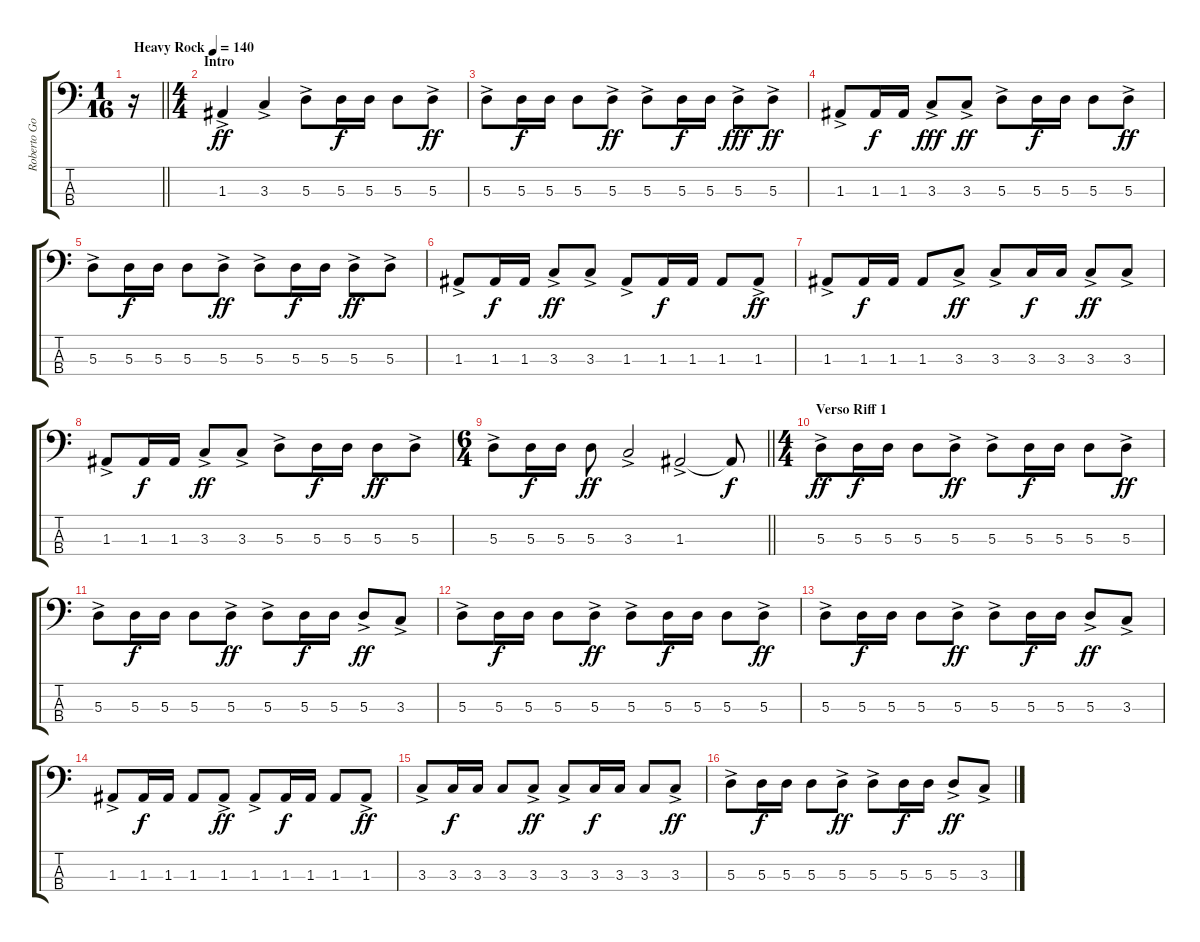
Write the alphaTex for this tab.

\track ("Roberto Gonzalo" "Roberto Go") {instrument electricbassfinger}
\staff {score tabs}
\tuning (G2 D2 A1 E1) {hide}
\ts (1 16)
\tempo (140 "Heavy Rock")
\clef f4
\barLineRight lightlight
\ks c
r.16{dy ff instrument electricbassfinger} |
\ts (4 4)
\section ("" "Intro")
1.3{ac}.4 3.3{ac}.4 5.3{ac}.8 5.3.16{dy f} 5.3.16 5.3.8 5.3{ac}.8{dy ff} |
5.3{ac}.8 5.3.16{dy f} 5.3.16 5.3.8 5.3{ac}.8{dy ff} 5.3{ac}.8 5.3.16{dy f} 5.3.16 5.3{ac}.8{dy fff} 5.3{ac}.8{dy ff} |
1.3{ac}.8 1.3.16{dy f} 1.3.16 3.3{ac}.8{dy fff} 3.3{ac}.8{dy ff} 5.3{ac}.8 5.3.16{dy f} 5.3.16 5.3.8 5.3{ac}.8{dy ff} |
5.3{ac}.8 5.3.16{dy f} 5.3.16 5.3.8 5.3{ac}.8{dy ff} 5.3{ac}.8 5.3.16{dy f} 5.3.16 5.3{ac}.8{dy ff} 5.3{ac}.8 |
1.3{ac}.8 1.3.16{dy f} 1.3.16 3.3{ac}.8{dy ff} 3.3{ac}.8 1.3{ac}.8 1.3.16{dy f} 1.3.16 1.3.8 1.3{ac}.8{dy ff} |
1.3{ac}.8 1.3.16{dy f} 1.3.16 1.3.8 3.3{ac}.8{dy ff} 3.3{ac}.8 3.3.16{dy f} 3.3.16 3.3{ac}.8{dy ff} 3.3{ac}.8 |
1.3{ac}.8 1.3.16{dy f} 1.3.16 3.3{ac}.8{dy ff} 3.3{ac}.8 5.3{ac}.8 5.3.16{dy f} 5.3.16 5.3.8{dy ff} 5.3{ac}.8 |
\ts (6 4)
\barLineRight lightlight
5.3{ac}.8 5.3.16{dy f} 5.3.16 5.3.8{dy ff} 3.3{ac}.2 1.3{ac}.2 1.3{t}.8{dy f} |
\ts (4 4)
\section ("" "Verso Riff 1")
5.3{ac}.8{dy ff} 5.3.16{dy f} 5.3.16 5.3.8 5.3{ac}.8{dy ff} 5.3{ac}.8 5.3.16{dy f} 5.3.16 5.3.8 5.3{ac}.8{dy ff} |
5.3{ac}.8 5.3.16{dy f} 5.3.16 5.3.8 5.3{ac}.8{dy ff} 5.3{ac}.8 5.3.16{dy f} 5.3.16 5.3{ac}.8{dy ff} 3.3{ac}.8 |
5.3{ac}.8 5.3.16{dy f} 5.3.16 5.3.8 5.3{ac}.8{dy ff} 5.3{ac}.8 5.3.16{dy f} 5.3.16 5.3.8 5.3{ac}.8{dy ff} |
5.3{ac}.8 5.3.16{dy f} 5.3.16 5.3.8 5.3{ac}.8{dy ff} 5.3{ac}.8 5.3.16{dy f} 5.3.16 5.3{ac}.8{dy ff} 3.3{ac}.8 |
1.3{ac}.8 1.3.16{dy f} 1.3.16 1.3.8 1.3{ac}.8{dy ff} 1.3{ac}.8 1.3.16{dy f} 1.3.16 1.3.8 1.3{ac}.8{dy ff} |
3.3{ac}.8 3.3.16{dy f} 3.3.16 3.3.8 3.3{ac}.8{dy ff} 3.3{ac}.8 3.3.16{dy f} 3.3.16 3.3.8 3.3{ac}.8{dy ff} |
5.3{ac}.8 5.3.16{dy f} 5.3.16 5.3.8 5.3{ac}.8{dy ff} 5.3{ac}.8 5.3.16{dy f} 5.3.16 5.3{ac}.8{dy ff} 3.3{ac}.8
